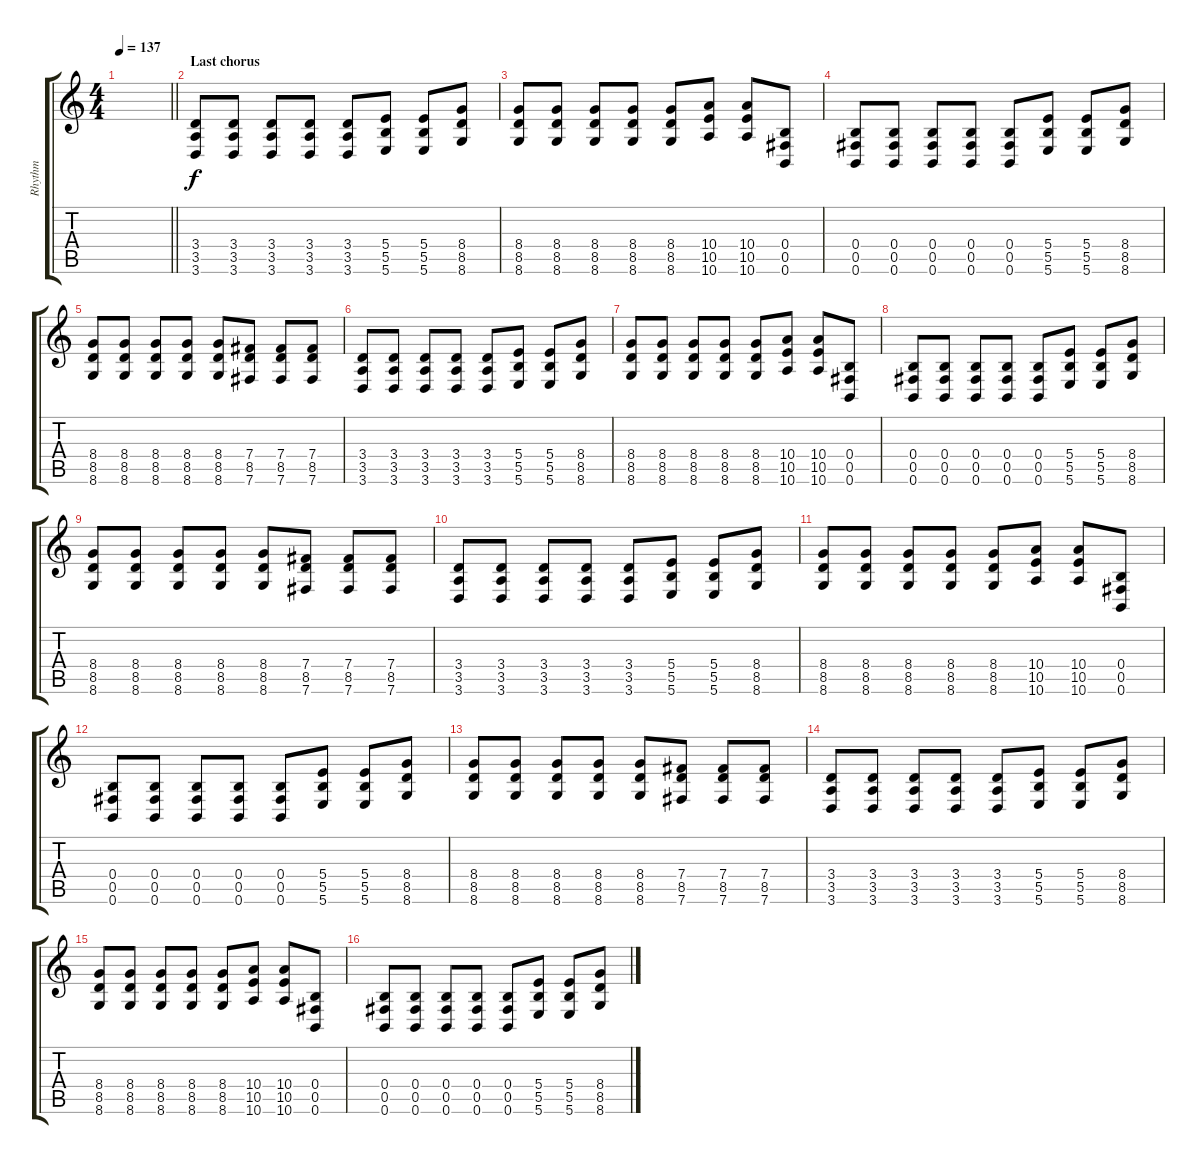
\track ("Rhythm" "Rhythm") {instrument distortionguitar}
\staff {score tabs}
\tuning (Db4 Ab3 E3 B2 Gb2 B1) {hide}
\ts (4 4)
\tempo 137
\clef g2
\barLineRight lightlight
\ks c
|
\section ("" "Last chorus")
(3.4 3.5 3.6).8{volume 14 instrument distortionguitar} (3.4 3.5 3.6).8 (3.4 3.5 3.6).8 (3.4 3.5 3.6).8 (3.4 3.5 3.6).8 (5.4 5.5 5.6).8 (5.4 5.5 5.6).8 (8.4 8.5 8.6).8 |
(8.4 8.5 8.6).8 (8.4 8.5 8.6).8 (8.4 8.5 8.6).8 (8.4 8.5 8.6).8 (8.4 8.5 8.6).8 (10.4 10.5 10.6).8 (10.4 10.5 10.6).8 (0.4 0.5 0.6).8 |
(0.4 0.5 0.6).8 (0.4 0.5 0.6).8 (0.4 0.5 0.6).8 (0.4 0.5 0.6).8 (0.4 0.5 0.6).8 (5.4 5.5 5.6).8 (5.4 5.5 5.6).8 (8.4 8.5 8.6).8 |
(8.4 8.5 8.6).8 (8.4 8.5 8.6).8 (8.4 8.5 8.6).8 (8.4 8.5 8.6).8 (8.4 8.5 8.6).8 (7.4 8.5 7.6).8 (7.4 8.5 7.6).8 (7.4 8.5 7.6).8 |
(3.4 3.5 3.6).8 (3.4 3.5 3.6).8 (3.4 3.5 3.6).8 (3.4 3.5 3.6).8 (3.4 3.5 3.6).8 (5.4 5.5 5.6).8 (5.4 5.5 5.6).8 (8.4 8.5 8.6).8 |
(8.4 8.5 8.6).8 (8.4 8.5 8.6).8 (8.4 8.5 8.6).8 (8.4 8.5 8.6).8 (8.4 8.5 8.6).8 (10.4 10.5 10.6).8 (10.4 10.5 10.6).8 (0.4 0.5 0.6).8 |
(0.4 0.5 0.6).8 (0.4 0.5 0.6).8 (0.4 0.5 0.6).8 (0.4 0.5 0.6).8 (0.4 0.5 0.6).8 (5.4 5.5 5.6).8 (5.4 5.5 5.6).8 (8.4 8.5 8.6).8 |
(8.4 8.5 8.6).8 (8.4 8.5 8.6).8 (8.4 8.5 8.6).8 (8.4 8.5 8.6).8 (8.4 8.5 8.6).8 (7.4 8.5 7.6).8 (7.4 8.5 7.6).8 (7.4 8.5 7.6).8 |
(3.4 3.5 3.6).8 (3.4 3.5 3.6).8 (3.4 3.5 3.6).8 (3.4 3.5 3.6).8 (3.4 3.5 3.6).8 (5.4 5.5 5.6).8 (5.4 5.5 5.6).8 (8.4 8.5 8.6).8 |
(8.4 8.5 8.6).8 (8.4 8.5 8.6).8 (8.4 8.5 8.6).8 (8.4 8.5 8.6).8 (8.4 8.5 8.6).8 (10.4 10.5 10.6).8 (10.4 10.5 10.6).8 (0.4 0.5 0.6).8 |
(0.4 0.5 0.6).8 (0.4 0.5 0.6).8 (0.4 0.5 0.6).8 (0.4 0.5 0.6).8 (0.4 0.5 0.6).8 (5.4 5.5 5.6).8 (5.4 5.5 5.6).8 (8.4 8.5 8.6).8 |
(8.4 8.5 8.6).8 (8.4 8.5 8.6).8 (8.4 8.5 8.6).8 (8.4 8.5 8.6).8 (8.4 8.5 8.6).8 (7.4 8.5 7.6).8 (7.4 8.5 7.6).8 (7.4 8.5 7.6).8 |
(3.4 3.5 3.6).8 (3.4 3.5 3.6).8 (3.4 3.5 3.6).8 (3.4 3.5 3.6).8 (3.4 3.5 3.6).8 (5.4 5.5 5.6).8 (5.4 5.5 5.6).8 (8.4 8.5 8.6).8 |
(8.4 8.5 8.6).8 (8.4 8.5 8.6).8 (8.4 8.5 8.6).8 (8.4 8.5 8.6).8 (8.4 8.5 8.6).8 (10.4 10.5 10.6).8 (10.4 10.5 10.6).8 (0.4 0.5 0.6).8 |
(0.4 0.5 0.6).8 (0.4 0.5 0.6).8 (0.4 0.5 0.6).8 (0.4 0.5 0.6).8 (0.4 0.5 0.6).8 (5.4 5.5 5.6).8 (5.4 5.5 5.6).8 (8.4 8.5 8.6).8
